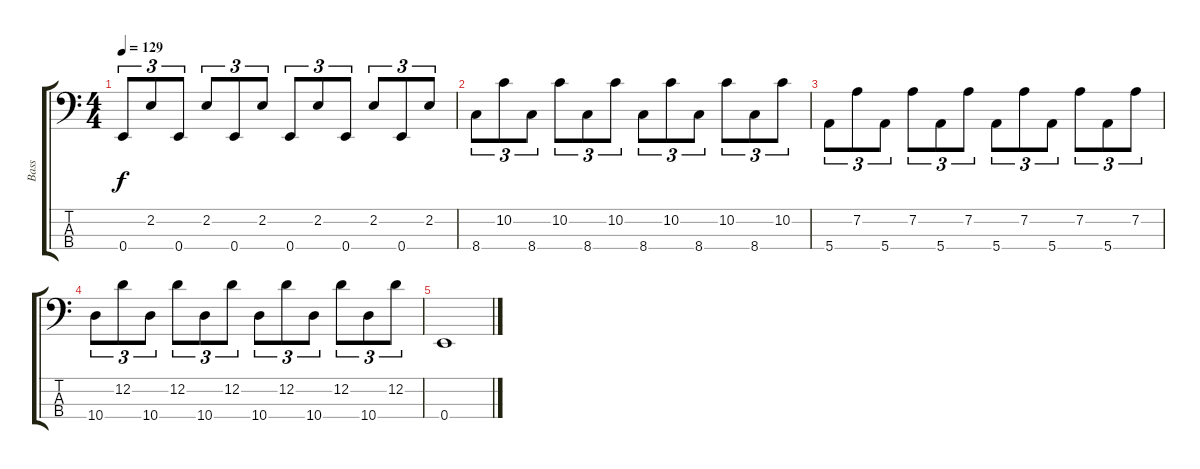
\track ("Bass" "Bass") {instrument electricbassfinger}
\staff {score tabs}
\tuning (G2 D2 A1 E1) {hide}
\ts (4 4)
\tempo 129
\clef f4
\ks c
0.4.8{tu (3 2) dy f volume 14} 2.2.8{tu (3 2)} 0.4.8{tu (3 2) volume 13} 2.2.8{tu (3 2)} 0.4.8{tu (3 2) volume 13} 2.2.8{tu (3 2)} 0.4.8{tu (3 2) volume 12} 2.2.8{tu (3 2)} 0.4.8{tu (3 2) volume 11} 2.2.8{tu (3 2)} 0.4.8{tu (3 2) volume 10} 2.2.8{tu (3 2)} |
8.4.8{tu (3 2) volume 9} 10.2.8{tu (3 2)} 8.4.8{tu (3 2) volume 8} 10.2.8{tu (3 2)} 8.4.8{tu (3 2) volume 7} 10.2.8{tu (3 2)} 8.4.8{tu (3 2) volume 6} 10.2.8{tu (3 2)} 8.4.8{tu (3 2) volume 5} 10.2.8{tu (3 2)} 8.4.8{tu (3 2) volume 4} 10.2.8{tu (3 2)} |
5.4.8{tu (3 2) volume 3} 7.2.8{tu (3 2)} 5.4.8{tu (3 2) volume 2} 7.2.8{tu (3 2)} 5.4.8{tu (3 2) volume 1} 7.2.8{tu (3 2)} 5.4.8{tu (3 2)} 7.2.8{tu (3 2)} 5.4.8{tu (3 2)} 7.2.8{tu (3 2)} 5.4.8{tu (3 2)} 7.2.8{tu (3 2)} |
10.4.8{tu (3 2) volume 0} 12.2.8{tu (3 2)} 10.4.8{tu (3 2)} 12.2.8{tu (3 2)} 10.4.8{tu (3 2)} 12.2.8{tu (3 2)} 10.4.8{tu (3 2)} 12.2.8{tu (3 2)} 10.4.8{tu (3 2)} 12.2.8{tu (3 2)} 10.4.8{tu (3 2)} 12.2.8{tu (3 2)} |
0.4.1
